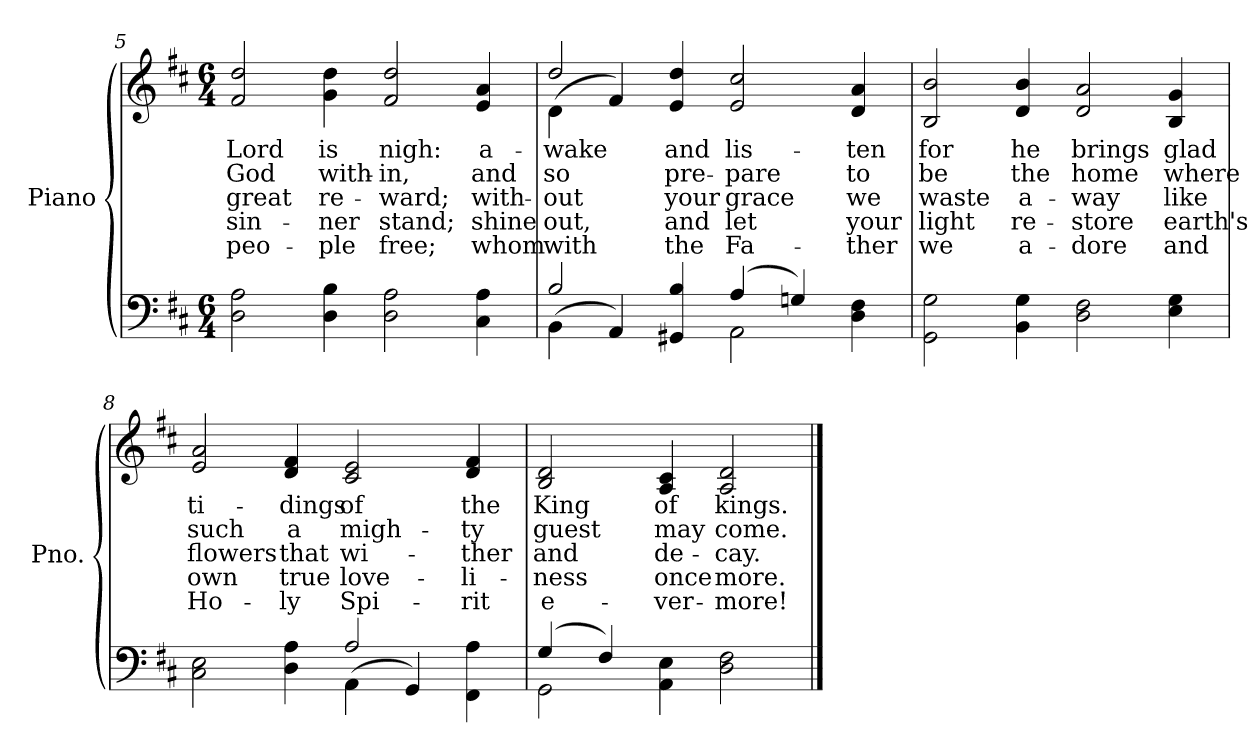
**kern	**kern	**text	**text	**text	**text	**text
*part2	*part1	*part1	*part1	*part1	*part1	*part1
*staff2	*staff1	*staff1	*staff1	*staff1	*staff1	*staff1
*I"Piano	*I"Piano	*	*	*	*	*
*I'Pno.	*I'Pno.	*	*	*	*	*
*clefF4	*clefG2	*	*	*	*	*
*k[f#c#]	*k[f#c#]	*	*	*	*	*
*D:	*D:	*	*	*	*	*
*M6/4	*M6/4	*	*	*	*	*
=5	=5	=5	=5	=5	=5	=5
!	!	!LO:LY:b:color=#000000	!LO:LY:b:color=#000000	!LO:LY:b:color=#000000	!LO:LY:b:color=#000000	!LO:LY:b:color=#000000
2Di\ 2Ai	2f#i/ 2ddi	Lord	God	great	sin-	-peo-
!	!	!LO:LY:b:color=#000000	!LO:LY:b:color=#000000	!LO:LY:b:color=#000000	!LO:LY:b:color=#000000	!LO:LY:b:color=#000000
4Di\ 4Bi	4gi\ 4ddi	is	with-	-re-	-ner	ple
!	!	!LO:LY:b:color=#000000	!LO:LY:b:color=#000000	!LO:LY:b:color=#000000	!LO:LY:b:color=#000000	!LO:LY:b:color=#000000
2Di\ 2Ai	2f#i/ 2ddi	nigh:	-in,	ward;	stand;	free;
!	!	!LO:LY:b:color=#000000	!LO:LY:b:color=#000000	!LO:LY:b:color=#000000	!LO:LY:b:color=#000000	!LO:LY:b:color=#000000
4C#i\ 4Ai	4ei/ 4ai	a-	and	with-	-shine	whom
=6	=6	=6	=6	=6	=6	=6
*^	*	*	*	*	*	*
!	!	!	!LO:LY:b:color=#000000	!LO:LY:b:color=#000000	!LO:LY:b:color=#000000	!LO:LY:b:color=#000000	!LO:LY:b:color=#000000
*	*	*^	*	*	*	*	*
2Bi/	(4BBi\	2ddi/	(4di\	-wake	so	out	out,	with
.	4AAi/)	.	4f#i/)	.	.	.	.	.
!	!	!	!	!LO:LY:b:color=#000000	!LO:LY:b:color=#000000	!LO:LY:b:color=#000000	!LO:LY:b:color=#000000	!LO:LY:b:color=#000000
4GG#Xi/ 4Bi	4ryy	4ei/ 4ddi	1ryy	and	pre-	your	and	the
!	!	!	!	!LO:LY:b:color=#000000	!LO:LY:b:color=#000000	!LO:LY:b:color=#000000	!LO:LY:b:color=#000000	!LO:LY:b:color=#000000
(4Ai/	2AAi\	2ei/ 2cc#i	.	lis-	-pare	grace	let	Fa-
4Gni/)	.	.	.	.	.	.	.	.
!	!	!	!	!LO:LY:b:color=#000000	!LO:LY:b:color=#000000	!LO:LY:b:color=#000000	!LO:LY:b:color=#000000	!LO:LY:b:color=#000000
4Di\ 4F#i	4ryy	4di/ 4ai	.	-ten	to	-we	your	ther
*v	*v	*	*	*	*	*	*	*
*	*v	*v	*	*	*	*	*
!!LO:LB:g=z
=7	=7	=7	=7	=7	=7	=7
*^	*	*	*	*	*	*
!	!	!	!LO:LY:b:color=#000000	!LO:LY:b:color=#000000	!LO:LY:b:color=#000000	!LO:LY:b:color=#000000	!LO:LY:b:color=#000000
*v	*v	*	*	*	*	*	*
2GGi\ 2Gi	2Bi/ 2bi	for	be	waste	light	we
!	!	!LO:LY:b:color=#000000	!LO:LY:b:color=#000000	!LO:LY:b:color=#000000	!LO:LY:b:color=#000000	!LO:LY:b:color=#000000
4BBi\ 4Gi	4di/ 4bi	he	the	a-	-re-	-a-
!	!	!LO:LY:b:color=#000000	!LO:LY:b:color=#000000	!LO:LY:b:color=#000000	!LO:LY:b:color=#000000	!LO:LY:b:color=#000000
2Di\ 2F#i	2di/ 2ai	brings	home	-way	store	dore
!	!	!LO:LY:b:color=#000000	!LO:LY:b:color=#000000	!LO:LY:b:color=#000000	!LO:LY:b:color=#000000	!LO:LY:b:color=#000000
4Ei\ 4Gi	4Bi/ 4gi	glad	where	like	earth's	and
=8	=8	=8	=8	=8	=8	=8
*^	*	*	*	*	*	*
!	!	!	!LO:LY:b:color=#000000	!LO:LY:b:color=#000000	!LO:LY:b:color=#000000	!LO:LY:b:color=#000000	!LO:LY:b:color=#000000
2C#i\ 2Ei	2.ryy	2ei/ 2ai	ti-	such	flowers	own	Ho-
!	!	!	!LO:LY:b:color=#000000	!LO:LY:b:color=#000000	!LO:LY:b:color=#000000	!LO:LY:b:color=#000000	!LO:LY:b:color=#000000
4Di\ 4Ai	.	4di/ 4f#i	-dings	a	-that	true	ly
!	!	!	!LO:LY:b:color=#000000	!LO:LY:b:color=#000000	!LO:LY:b:color=#000000	!LO:LY:b:color=#000000	!LO:LY:b:color=#000000
2Ai/	(4AAi\	2c#i/ 2ei	of	migh-	wi-	-love-	-Spi-
.	4GGi/)	.	.	.	.	.	.
!	!	!	!LO:LY:b:color=#000000	!LO:LY:b:color=#000000	!LO:LY:b:color=#000000	!LO:LY:b:color=#000000	!LO:LY:b:color=#000000
4FF#i\ 4Ai	4ryy	4di/ 4f#i	the	-ty	-ther	li-	-rit
=9	=9	=9	=9	=9	=9	=9	=9
!	!	!	!LO:LY:b:color=#000000	!LO:LY:b:color=#000000	!LO:LY:b:color=#000000	!LO:LY:b:color=#000000	!LO:LY:b:color=#000000
(4Gi/	2GGi\	2Bi/ 2di	King	guest	and	ness	e-
4F#i/)	.	.	.	.	.	.	.
!	!	!	!LO:LY:b:color=#000000	!LO:LY:b:color=#000000	!LO:LY:b:color=#000000	!LO:LY:b:color=#000000	!LO:LY:b:color=#000000
4AAi\ 4Ei	2.ryy	4Ai/ 4c#i	of	may	-de-	-once	ver-
!	!	!	!LO:LY:b:color=#000000	!LO:LY:b:color=#000000	!LO:LY:b:color=#000000	!LO:LY:b:color=#000000	!LO:LY:b:color=#000000
2Di\ 2F#i	.	2Ai/ 2di	kings.	come.	-cay.	more.	more!
*v	*v	*	*	*	*	*	*
==	==	==	==	==	==	==
*-	*-	*-	*-	*-	*-	*-
